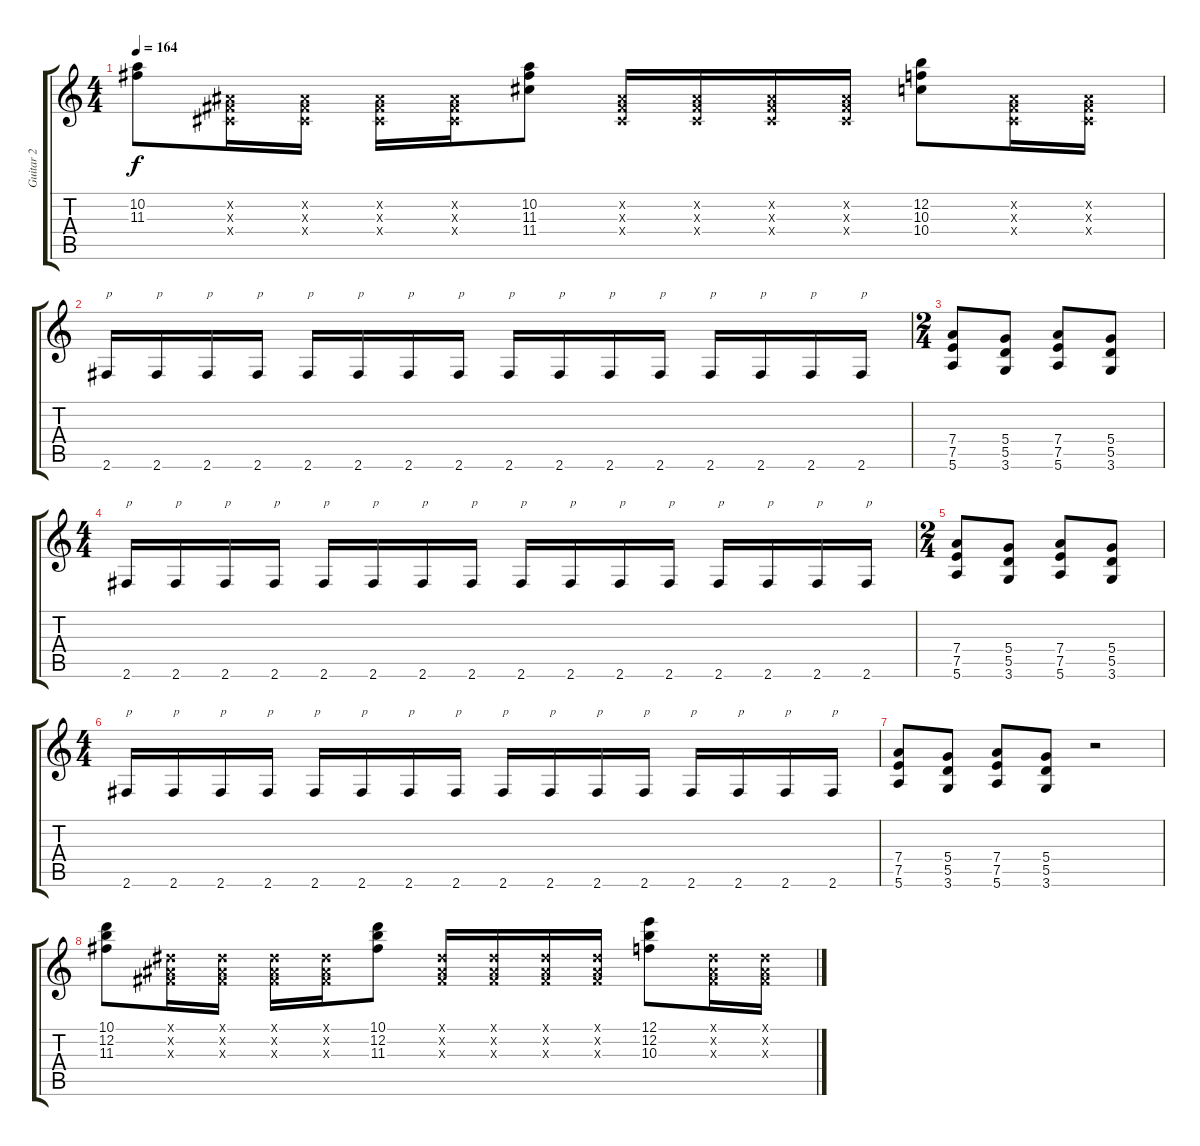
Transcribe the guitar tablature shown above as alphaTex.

\track ("Guitar 2" "Guitar 2") {instrument distortionguitar}
\staff {score tabs}
\tuning (E4 B3 G3 D3 A2 E2) {hide}
\ts (4 4)
\tempo 164
\clef g2
\ks c
(10.2 11.3).8{dy f} (-1.2{x} -1.3{x} -1.4{x}).16 (-1.2{x} -1.3{x} -1.4{x}).16 (-1.2{x} -1.3{x} -1.4{x}).16 (-1.2{x} -1.3{x} -1.4{x}).16 (10.2 11.3 11.4).8 (-1.2{x} -1.3{x} -1.4{x}).16 (-1.2{x} -1.3{x} -1.4{x}).16 (-1.2{x} -1.3{x} -1.4{x}).16 (-1.2{x} -1.3{x} -1.4{x}).16 (12.2 10.3 10.4).8 (-1.2{x} -1.3{x} -1.4{x}).16 (-1.2{x} -1.3{x} -1.4{x}).16 |
2.6.16{txt "p"} 2.6.16{txt "p"} 2.6.16{txt "p"} 2.6.16{txt "p"} 2.6.16{txt "p"} 2.6.16{txt "p"} 2.6.16{txt "p"} 2.6.16{txt "p"} 2.6.16{txt "p"} 2.6.16{txt "p"} 2.6.16{txt "p"} 2.6.16{txt "p"} 2.6.16{txt "p"} 2.6.16{txt "p"} 2.6.16{txt "p"} 2.6.16{txt "p"} |
\ts (2 4)
(7.4 7.5 5.6).8 (5.4 5.5 3.6).8 (7.4 7.5 5.6).8 (5.4 5.5 3.6).8 |
\ts (4 4)
2.6.16{txt "p"} 2.6.16{txt "p"} 2.6.16{txt "p"} 2.6.16{txt "p"} 2.6.16{txt "p"} 2.6.16{txt "p"} 2.6.16{txt "p"} 2.6.16{txt "p"} 2.6.16{txt "p"} 2.6.16{txt "p"} 2.6.16{txt "p"} 2.6.16{txt "p"} 2.6.16{txt "p"} 2.6.16{txt "p"} 2.6.16{txt "p"} 2.6.16{txt "p"} |
\ts (2 4)
(7.4 7.5 5.6).8 (5.4 5.5 3.6).8 (7.4 7.5 5.6).8 (5.4 5.5 3.6).8 |
\ts (4 4)
2.6.16{txt "p"} 2.6.16{txt "p"} 2.6.16{txt "p"} 2.6.16{txt "p"} 2.6.16{txt "p"} 2.6.16{txt "p"} 2.6.16{txt "p"} 2.6.16{txt "p"} 2.6.16{txt "p"} 2.6.16{txt "p"} 2.6.16{txt "p"} 2.6.16{txt "p"} 2.6.16{txt "p"} 2.6.16{txt "p"} 2.6.16{txt "p"} 2.6.16{txt "p"} |
(7.4 7.5 5.6).8 (5.4 5.5 3.6).8 (7.4 7.5 5.6).8 (5.4 5.5 3.6).8 r.2 |
(10.1 12.2 11.3).8 (-1.1{x} -1.2{x} -1.3{x}).16 (-1.1{x} -1.2{x} -1.3{x}).16 (-1.1{x} -1.2{x} -1.3{x}).16 (-1.1{x} -1.2{x} -1.3{x}).16 (10.1 12.2 11.3).8 (-1.1{x} -1.2{x} -1.3{x}).16 (-1.1{x} -1.2{x} -1.3{x}).16 (-1.1{x} -1.2{x} -1.3{x}).16 (-1.1{x} -1.2{x} -1.3{x}).16 (12.1 12.2 10.3).8 (-1.1{x} -1.2{x} -1.3{x}).16 (-1.1{x} -1.2{x} -1.3{x}).16
